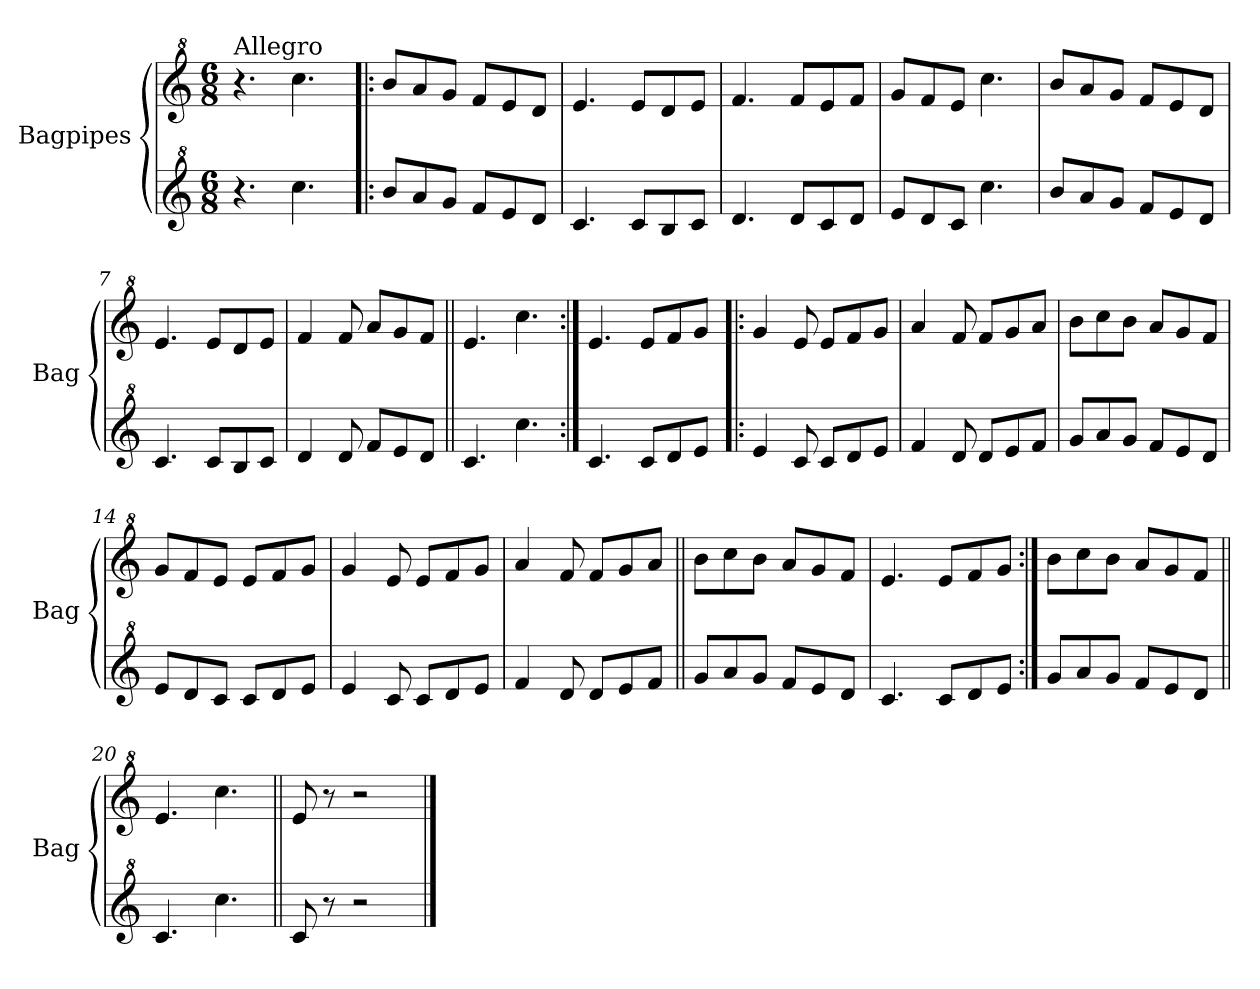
**kern	**kern
*part2	*part1
*staff2	*staff1
*I"Bagpipes	*I"Bagpipes
*I'Bag	*I'Bag
*clefG^2	*clefG^2
*k[]	*k[]
*C:	*C:
*M6/8	*M6/8
=1	=1
!	!LO:TX:a:t=Allegro
4.r	4.r
4.ccc\	4.ccc\
=2!|:	=2!|:
8bb/L	8bb/L
8aa/	8aa/
8gg/J	8gg/J
8ff/L	8ff/L
8ee/	8ee/
8dd/J	8dd/J
=3	=3
4.cc/	4.ee/
8cc/L	8ee/L
8b/	8dd/
8cc/J	8ee/J
=4	=4
4.dd/	4.ff/
8dd/L	8ff/L
8cc/	8ee/
8dd/J	8ff/J
=5	=5
8ee/L	8gg/L
8dd/	8ff/
8cc/J	8ee/J
4.ccc\	4.ccc\
=6	=6
8bb/L	8bb/L
8aa/	8aa/
8gg/J	8gg/J
8ff/L	8ff/L
8ee/	8ee/
8dd/J	8dd/J
=7	=7
4.cc/	4.ee/
8cc/L	8ee/L
8b/	8dd/
8cc/J	8ee/J
=8	=8
4dd/	4ff/
8dd/	8ff/
8ff/L	8aa/L
8ee/	8gg/
8dd/J	8ff/J
=9||	=9||
4.cc/	4.ee/
4.ccc\	4.ccc\
!!LO:LB:g=z
=10:|!	=10:|!
4.cc/	4.ee/
8cc/L	8ee/L
8dd/	8ff/
8ee/J	8gg/J
=11!|:	=11!|:
4ee/	4gg/
8cc/	8ee/
8cc/L	8ee/L
8dd/	8ff/
8ee/J	8gg/J
=12	=12
4ff/	4aa/
8dd/	8ff/
8dd/L	8ff/L
8ee/	8gg/
8ff/J	8aa/J
=13	=13
8gg/L	8bb\L
8aa/	8ccc\
8gg/J	8bb\J
8ff/L	8aa/L
8ee/	8gg/
8dd/J	8ff/J
=14	=14
8ee/L	8gg/L
8dd/	8ff/
8cc/J	8ee/J
8cc/L	8ee/L
8dd/	8ff/
8ee/J	8gg/J
=15	=15
4ee/	4gg/
8cc/	8ee/
8cc/L	8ee/L
8dd/	8ff/
8ee/J	8gg/J
=16	=16
4ff/	4aa/
8dd/	8ff/
8dd/L	8ff/L
8ee/	8gg/
8ff/J	8aa/J
=17||	=17||
8gg/L	8bb\L
8aa/	8ccc\
8gg/J	8bb\J
8ff/L	8aa/L
8ee/	8gg/
8dd/J	8ff/J
!!LO:LB:g=z
=18	=18
4.cc/	4.ee/
8cc/L	8ee/L
8dd/	8ff/
8ee/J	8gg/J
=19:|!	=19:|!
8gg/L	8bb\L
8aa/	8ccc\
8gg/J	8bb\J
8ff/L	8aa/L
8ee/	8gg/
8dd/J	8ff/J
=20||	=20||
4.cc/	4.ee/
4.ccc\	4.ccc\
=21||	=21||
8cc/	8ee/
8r	8r
2r	2r
==	==
*-	*-
